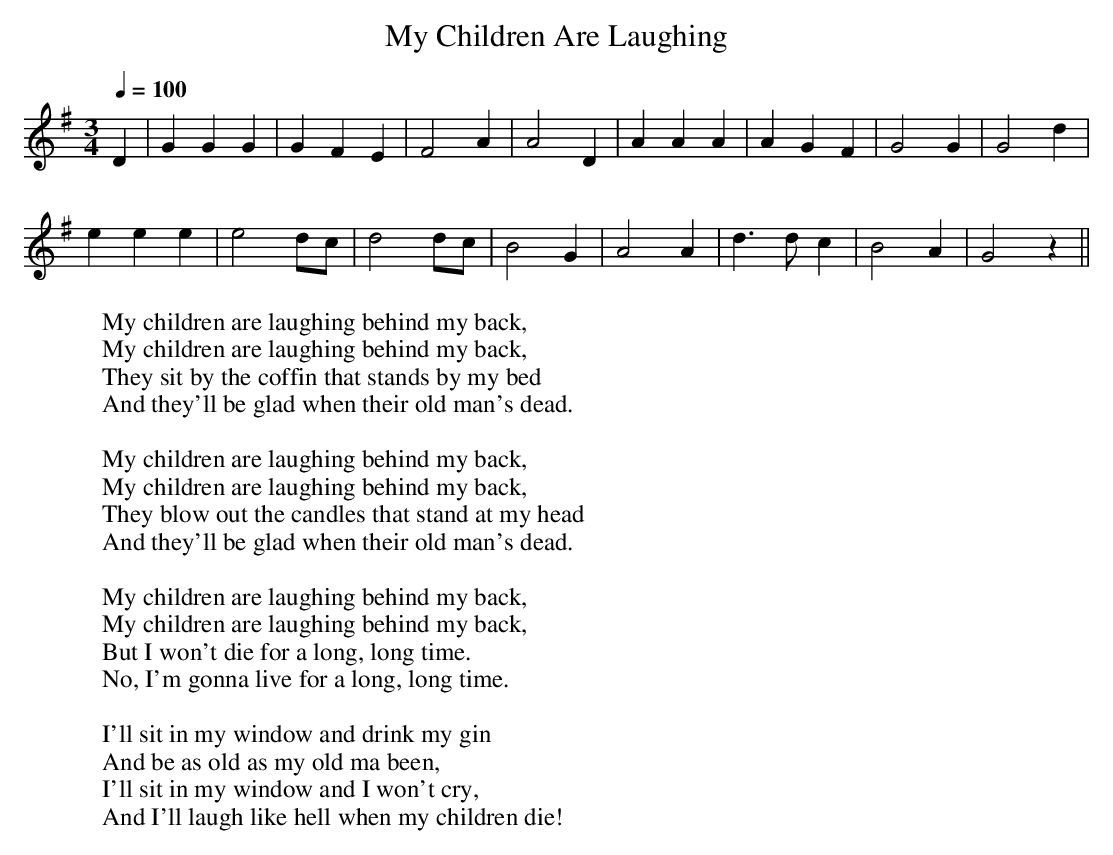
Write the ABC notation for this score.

X:1
T:My Children Are Laughing
M:3/4
L:1/8
Q:1/4=100
W:My children are laughing behind my back,
W:My children are laughing behind my back,
W:They sit by the coffin that stands by my bed
W:And they'll be glad when their old man's dead.
W:
W:My children are laughing behind my back,
W:My children are laughing behind my back,
W:They blow out the candles that stand at my head
W:And they'll be glad when their old man's dead.
W:
W:My children are laughing behind my back,
W:My children are laughing behind my back,
W:But I won't die for a long, long time.
W:No, I'm gonna live for a long, long time.
W:
W:I'll sit in my window and drink my gin
W:And be as old as my old ma been,
W:I'll sit in my window and I won't cry,
W:And I'll laugh like hell when my children die!
K:G
D2|G2 G2 G2|G2 F2 E2|F4 A2|A4 D2|\
A2 A2 A2|A2 G2 F2|G4 G2|G4 d2|
e2 e2 e2 |e4 dc|d4 dc|B4 G2|\
A4 A2|d3d c2|B4 A2|G4 z2||
